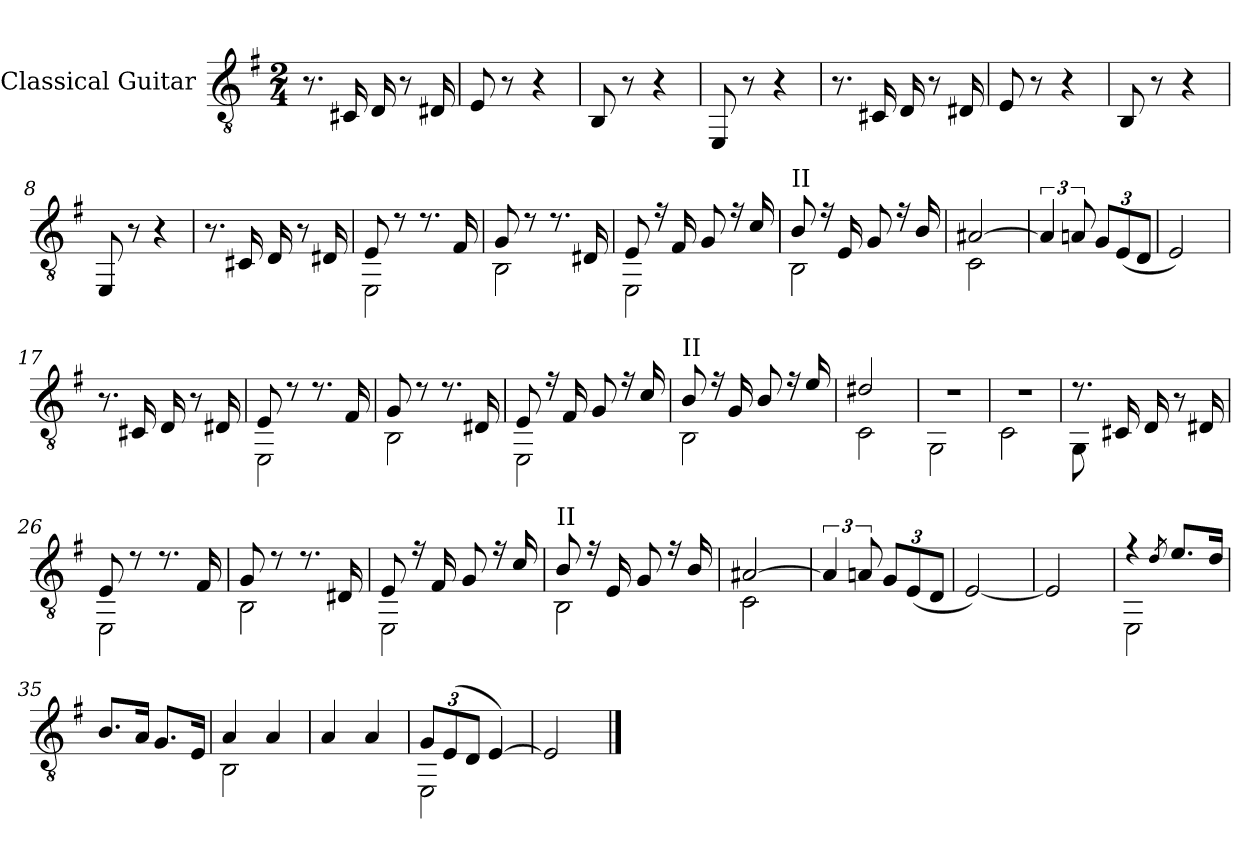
**kern
*part1
*staff1
*I"Classical Guitar
*I'Guit.
*clefGv2
*k[f#]
*M2/4
=1
8.r
16C#X/
16D/
8r
16D#X/
=2
8E/
8r
4r
=3
8BB/
8r
4r
=4
8EE/
8r
4r
=5
8.r
16C#X/
16D/
8r
16D#X/
=6
8E/
8r
4r
=7
8BB/
8r
4r
=8
8EE/
8r
4r
!!LO:LB:g=z
=9
8.r
16C#X/
16D/
8r
16D#X/
=10
*^
8E/	2EE\
8r	.
8.r	.
16F#/	.
=11	=11
8G/	2BB\
8r	.
8.r	.
16D#X/	.
=12	=12
8E/	2EE\
16r	.
16F#/	.
8G/	.
16r	.
16c/	.
=13	=13
!LO:TX:a:t=II	!
8B/	2BB\
16r	.
16E/	.
8G/	.
16r	.
16B/	.
=14	=14
[2A#X/	2C\
*v	*v
!!LO:LB:g=z
=15
6A#/]
12An/
*Xbrackettup
12G/L
(12E/
12D/J
=16
2E/)
=17
8.r
16C#X/
16D/
8r
16D#X/
=18
*^
8E/	2EE\
8r	.
8.r	.
16F#/	.
=19	=19
8G/	2BB\
8r	.
8.r	.
16D#X/	.
=20	=20
8E/	2EE\
16r	.
16F#/	.
8G/	.
16r	.
16c/	.
!!LO:LB:g=z	!!
=21	=21
!LO:TX:a:t=II	!
8B/	2BB\
16r	.
16G/	.
8B/	.
16r	.
16e/	.
=22	=22
2d#X/	2C\
=23	=23
2r	2GG\
=24	=24
2r	2C\
=25	=25
8.r	8GG\
.	4.ryy
16C#X/	.
16D/	.
8r	.
16D#X/	.
=26	=26
8E/	2EE\
8r	.
8.r	.
16F#/	.
=27	=27
8G/	2BB\
8r	.
8.r	.
16D#X/	.
!!LO:LB:g=z	!!
=28	=28
8E/	2EE\
16r	.
16F#/	.
8G/	.
16r	.
16c/	.
=29	=29
!LO:TX:a:t=II	!
8B/	2BB\
16r	.
16E/	.
8G/	.
16r	.
16B/	.
=30	=30
[2A#X/	2C\
*v	*v
=31
*brackettup
6A#/]
12An/
*Xbrackettup
12G/L
(12E/
12D/J
=32
[2E/)
=33
2E/]
!!LO:LB:g=z
=34
*^
4r	2EE\
8qd/	.
8.e/L	.
16d/Jk	.
*v	*v
=35
8.B/L
16A/Jk
8.G/L
16E/Jk
=36
*^
4A/	2BB\
4A/	.
*v	*v
=37
4A/
4A/
=38
*^
12G/L	2EE\
(12E/	.
12D/J	.
[4E/)	.
*v	*v
=39
2E/]
==
*-
